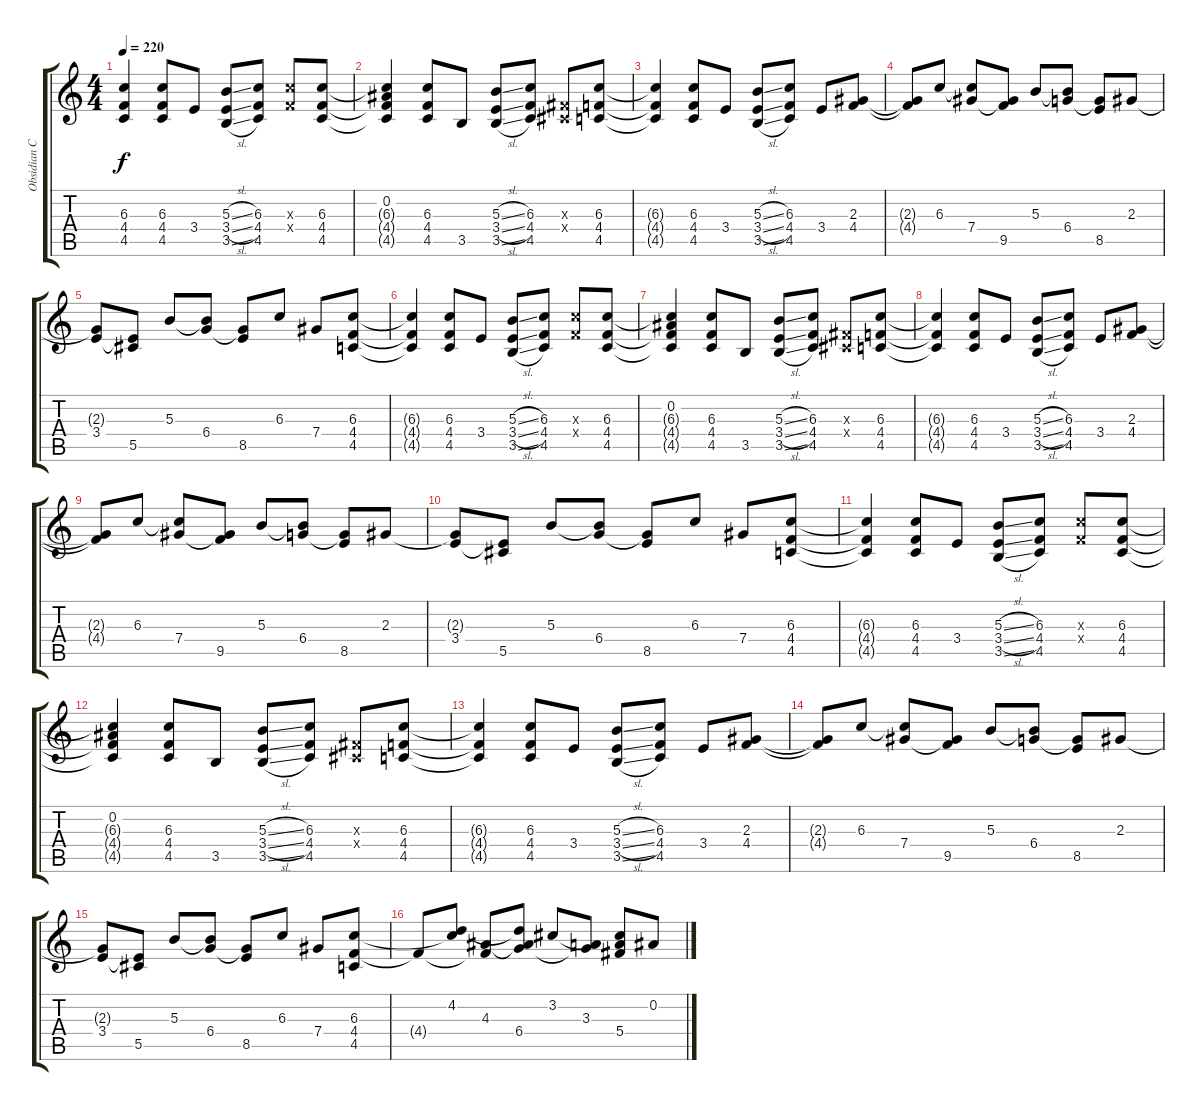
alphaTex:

\track ("Obsidian C." "Obsidian C") {instrument distortionguitar}
\staff {score tabs}
\tuning (Eb4 Bb3 Gb3 Db3 Ab2 Eb2) {hide}
\ts (4 4)
\tempo 220
\clef g2
\ks c
(6.3{t} 4.4{t} 4.5{t}).4{dy f} (6.3 4.4 4.5).8 3.4.8 (5.3{sl} 3.4{sl} 3.5{sl}).8 (6.3 4.4 4.5).8 (6.3{x} 4.4{x}).8 (6.3 4.4 4.5).8 |
(0.2 6.3{t} 4.4{t} 4.5{t}).4 (6.3 4.4 4.5).8 3.5.8 (5.3{sl} 3.4{sl} 3.5{sl}).8 (6.3 4.4 4.5).8 (0.3{x} 0.4{x}).8 (6.3 4.4 4.5).8 |
(6.3{t} 4.4{t} 4.5{t}).4 (6.3 4.4 4.5).8 3.4.8 (5.3{sl} 3.4{sl} 3.5{sl}).8 (6.3 4.4 4.5).8 3.4.8 (2.3 4.4).8 |
(2.3{t} 4.4{t}).8 6.3.8 (6.3{t} 7.4).8 (7.4{t} 9.5).8 5.3.8 (5.3{t} 6.4).8 (6.4{t} 8.5).8 2.3.8 |
(2.3{t} 3.4).8 (3.4{t} 5.5).8 5.3.8 (5.3{t} 6.4).8 (6.4{t} 8.5).8 6.3.8 7.4.8 (6.3 4.4 4.5).8 |
(6.3{t} 4.4{t} 4.5{t}).4 (6.3 4.4 4.5).8 3.4.8 (5.3{sl} 3.4{sl} 3.5{sl}).8 (6.3 4.4 4.5).8 (6.3{x} 4.4{x}).8 (6.3 4.4 4.5).8 |
(0.2 6.3{t} 4.4{t} 4.5{t}).4 (6.3 4.4 4.5).8 3.5.8 (5.3{sl} 3.4{sl} 3.5{sl}).8 (6.3 4.4 4.5).8 (0.3{x} 0.4{x}).8 (6.3 4.4 4.5).8 |
(6.3{t} 4.4{t} 4.5{t}).4 (6.3 4.4 4.5).8 3.4.8 (5.3{sl} 3.4{sl} 3.5{sl}).8 (6.3 4.4 4.5).8 3.4.8 (2.3 4.4).8 |
(2.3{t} 4.4{t}).8 6.3.8 (6.3{t} 7.4).8 (7.4{t} 9.5).8 5.3.8 (5.3{t} 6.4).8 (6.4{t} 8.5).8 2.3.8 |
(2.3{t} 3.4).8 (3.4{t} 5.5).8 5.3.8 (5.3{t} 6.4).8 (6.4{t} 8.5).8 6.3.8 7.4.8 (6.3 4.4 4.5).8 |
(6.3{t} 4.4{t} 4.5{t}).4 (6.3 4.4 4.5).8 3.4.8 (5.3{sl} 3.4{sl} 3.5{sl}).8 (6.3 4.4 4.5).8 (6.3{x} 4.4{x}).8 (6.3 4.4 4.5).8 |
(0.2 6.3{t} 4.4{t} 4.5{t}).4 (6.3 4.4 4.5).8 3.5.8 (5.3{sl} 3.4{sl} 3.5{sl}).8 (6.3 4.4 4.5).8 (0.3{x} 0.4{x}).8 (6.3 4.4 4.5).8 |
(6.3{t} 4.4{t} 4.5{t}).4 (6.3 4.4 4.5).8 3.4.8 (5.3{sl} 3.4{sl} 3.5{sl}).8 (6.3 4.4 4.5).8 3.4.8 (2.3 4.4).8 |
(2.3{t} 4.4{t}).8 6.3.8 (6.3{t} 7.4).8 (7.4{t} 9.5).8 5.3.8 (5.3{t} 6.4).8 (6.4{t} 8.5).8 2.3.8 |
(2.3{t} 3.4).8 (3.4{t} 5.5).8 5.3.8 (5.3{t} 6.4).8 (6.4{t} 8.5).8 6.3.8 7.4.8 (6.3 4.4 4.5).8 |
4.4{t}.8 (4.2 6.3{t}).8 (4.3 4.4{t}).8 (4.2{t} 4.3{t} 6.4).8 3.2.8 (3.3 6.4{t}).8 (3.2{t} 3.3{t} 5.4).8 0.2.8
